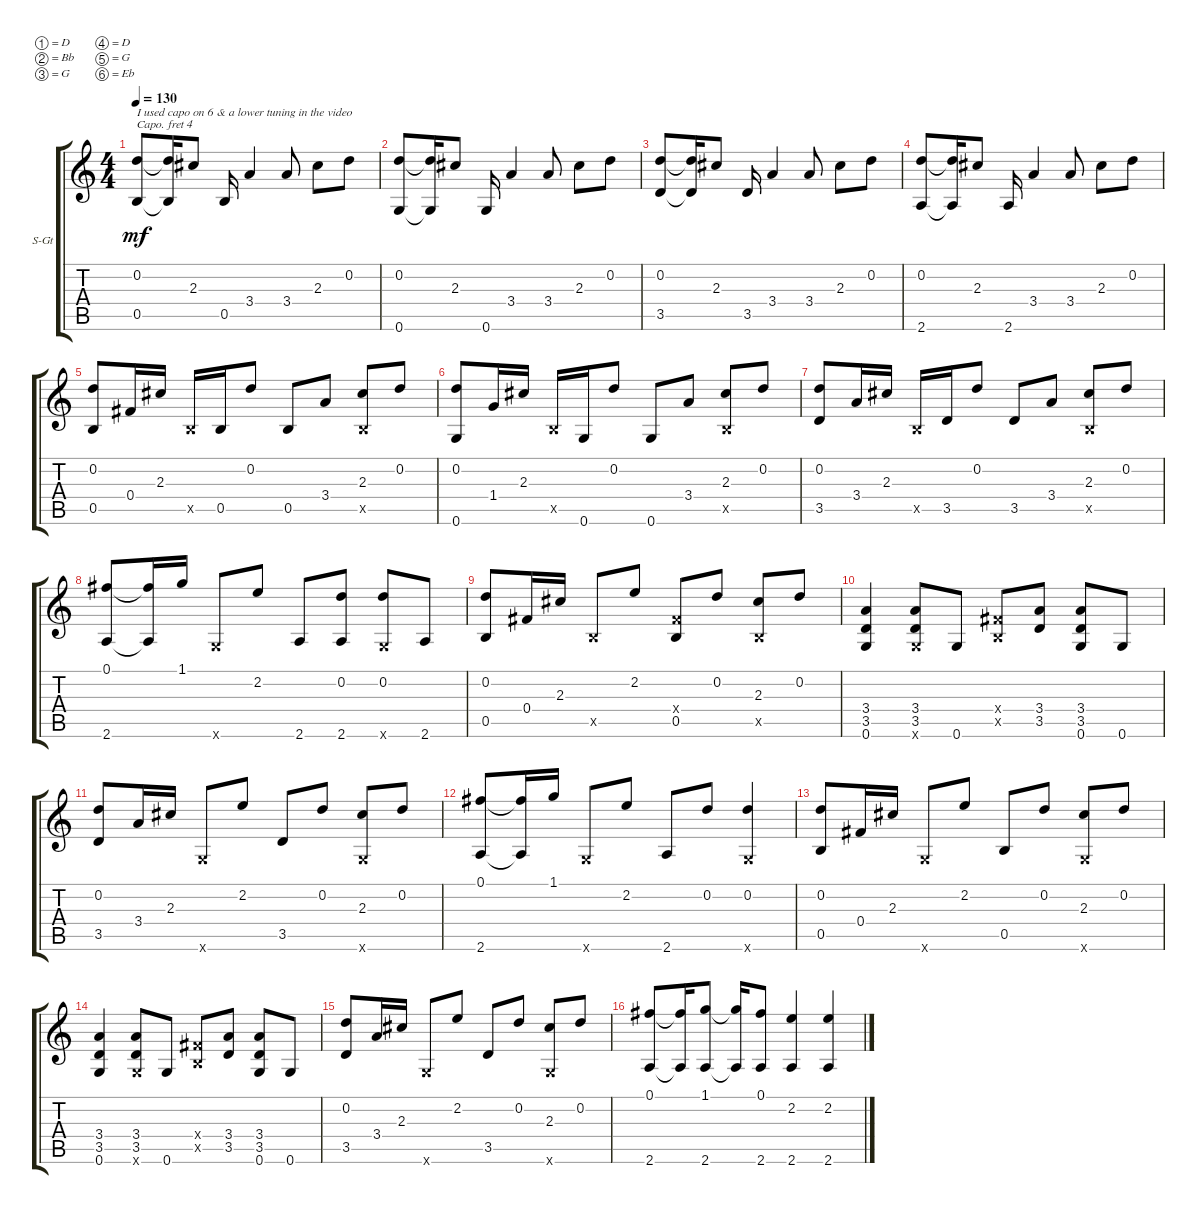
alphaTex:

\defaultSystemsLayout 4
\bracketExtendMode groupsimilarinstruments
\firstSystemTrackNameOrientation horizontal
\otherSystemsTrackNameOrientation horizontal
\track ("Steel Guitar" "S-Gt") {instrument acousticguitarsteel}
\staff {score tabs}
\capo 4
\tuning (D4 Bb3 G3 D3 G2 Eb2)
\ts (4 4)
\tempo 130
\clef g2
\ks c
(0.2 0.5).8{txt "I used capo on 6 & a lower tuning in the video" dy mf instrument acousticguitarsteel} (0.2{t} 0.5{t}).16 2.3.8 0.5.16 3.4.4 3.4.8 2.3.8 0.2.8 |
(0.2 0.6).8 (0.2{t} 0.6{t}).16 2.3.8 0.6.16 3.4.4 3.4.8 2.3.8 0.2.8 |
(0.2 3.5).8 (0.2{t} 3.5{t}).16 2.3.8 3.5.16 3.4.4 3.4.8 2.3.8 0.2.8 |
(0.2 2.6).8 (0.2{t} 2.6{t}).16 2.3.8 2.6.16 3.4.4 3.4.8 2.3.8 0.2.8 |
(0.2 0.5).8 0.4.16 2.3.16 0.5{x}.16 0.5.16 0.2.8 0.5.8 3.4.8 (2.3 0.5{x}).8 0.2.8 |
(0.2 0.6).8 1.4.16 2.3.16 0.5{x}.16 0.6.16 0.2.8 0.6.8 3.4.8 (2.3 0.5{x}).8 0.2.8 |
(0.2 3.5).8 3.4.16 2.3.16 0.5{x}.16 3.5.16 0.2.8 3.5.8 3.4.8 (2.3 0.5{x}).8 0.2.8 |
(2.6 0.1).8 (2.6{t} 0.1{t}).16 1.1.16 0.6{x}.8 2.2.8 2.6.8 (2.6 0.2).8 (0.2 0.6{x}).8 2.6.8 |
(0.2 0.5).8 0.4.16 2.3.16 0.5{x}.8 2.2.8 (0.5 0.4{x}).8 0.2.8 (2.3 0.5{x}).8 0.2.8 |
(0.6 3.5 3.4).4 (0.6{x} 3.5 3.4).8 0.6.8 (0.5{x} 0.4{x}).8 (3.4 3.5).8 (0.6 3.5 3.4).8 0.6.8 |
(0.2 3.5).8 3.4.16 2.3.16 0.6{x}.8 2.2.8 3.5.8 0.2.8 (2.3 0.6{x}).8 0.2.8 |
(2.6 0.1).8 (2.6{t} 0.1{t}).16 1.1.16 0.6{x}.8 2.2.8 2.6.8 0.2.8 (0.2 0.6{x}).4 |
(0.2 0.5).8 0.4.16 2.3.16 0.6{x}.8 2.2.8 0.5.8 0.2.8 (2.3 0.6{x}).8 0.2.8 |
(0.6 3.5 3.4).4 (0.6{x} 3.5 3.4).8 0.6.8 (0.5{x} 0.4{x}).8 (3.4 3.5).8 (0.6 3.5 3.4).8 0.6.8 |
(0.2 3.5).8 3.4.16 2.3.16 0.6{x}.8 2.2.8 3.5.8 0.2.8 (2.3 0.6{x}).8 0.2.8 |
(2.6 0.1).8 (2.6{t} 0.1{t}).16 (1.1 2.6).8 (1.1{t} 2.6{t}).16 (2.6 0.1).8 (2.6 2.2).4 (2.2 2.6).4
